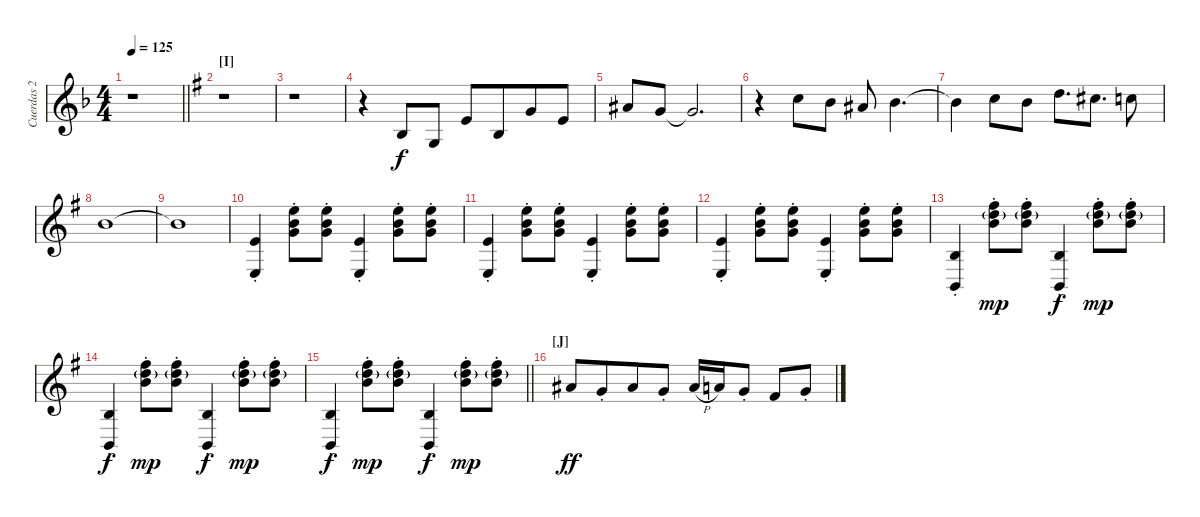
\track ("Cuerdas 2 / Piano" "Cuerdas 2 ") {instrument stringensemble1}
\staff {score}
\tuning (E4 B3 G3 D3 A2 E2) {hide}
\ts (4 4)
\tempo 125
\clef g2
\barLineRight lightlight
\ks f
r.1{dy ppp} |
\section ("" "[I]")
\ks g
r.1 |
r.1 |
r.4{volume 15} 0.2.8{dy f} 0.3.8 0.1.8 0.2.8{beam merge} 3.1.8 5.2.8 |
6.1.8 8.2.8 8.2{t}.2{d} |
r.4 8.1.8 7.1.8 6.1.8 7.1.4{d} |
7.1{t}.4 8.1.8 7.1.8 10.1.8{d} 9.1.8{d} 8.1.8 |
7.1.1 |
7.1{t}.1 |
(0.1{st} 2.4{st}).4{volume 13} (12.1{st} 12.2{st} 12.3{st}).8 (12.1{st} 12.2{st} 12.3{st}).8 (0.1{st} 2.4{st}).4 (12.1{st} 12.2{st} 12.3{st}).8 (12.1{st} 12.2{st} 12.3{st}).8 |
(0.1{st} 2.4{st}).4 (12.1{st} 12.2{st} 12.3{st}).8 (12.1{st} 12.2{st} 12.3{st}).8 (0.1{st} 2.4{st}).4 (12.1{st} 12.2{st} 12.3{st}).8 (12.1{st} 12.2{st} 12.3{st}).8 |
(0.1{st} 2.4{st}).4 (12.1{st} 12.2{st} 12.3{st}).8 (12.1{st} 12.2{st} 12.3{st}).8 (0.1{st} 2.4{st}).4 (12.1{st} 12.2{st} 12.3{st}).8 (12.1{st} 12.2{st} 12.3{st}).8 |
(0.2{st} 2.5{st}).4 (14.1{st} 15.2{g} 16.3{st}).8{dy mp} (14.1{st} 15.2{g} 16.3{st}).8 (0.2{st} 2.5{st}).4{dy f} (14.1{st} 15.2{g} 16.3).8{dy mp} (14.1{st} 15.2{g} 16.3).8 |
(0.2{st} 2.5{st}).4{dy f} (14.1{st} 15.2{g} 16.3{st}).8{dy mp} (14.1{st} 15.2{g} 16.3{st}).8 (0.2{st} 2.5{st}).4{dy f} (14.1{st} 15.2{g} 16.3).8{dy mp} (14.1{st} 15.2{g} 16.3).8 |
\barLineRight lightlight
(0.2{st} 2.5{st}).4{dy f} (14.1{st} 15.2{g} 16.3{st}).8{dy mp} (14.1{st} 15.2{g} 16.3{st}).8 (0.2{st} 2.5{st}).4{dy f} (14.1{st} 15.2{g} 16.3).8{dy mp} (14.1{st} 15.2{g} 16.3).8 |
\section ("" "[J]")
11.2.8{dy ff volume 16} 8.2{st}.8{beam merge} 11.2.8 8.2{st}.8 11.2{h}.16 10.2.16 8.2{st}.8 11.3.8 8.2{st}.8
